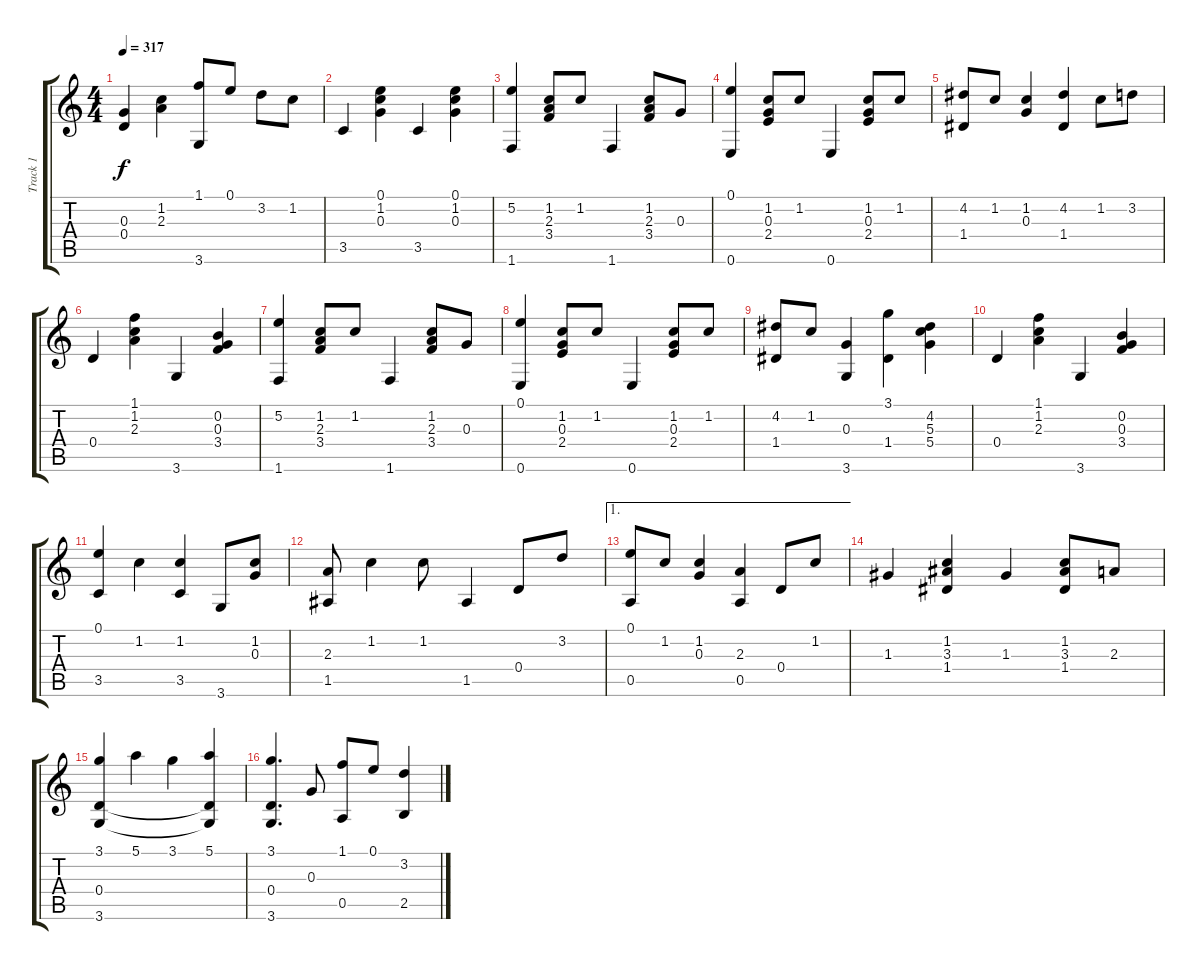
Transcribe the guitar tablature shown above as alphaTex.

\track ("Track 1" "Track 1") {instrument acousticguitarsteel}
\staff {score tabs}
\tuning (E4 B3 G3 D3 A2 E2) {hide}
\ts (4 4)
\tempo 317
\clef g2
\ks c
(0.3 0.4).4{dy f} (1.2 2.3).4 (1.1 3.6).8 0.1.8 3.2.8 1.2.8 |
3.5.4 (0.1 1.2 0.3).4 3.5.4 (0.1 1.2 0.3).4 |
(5.2 1.6).4 (1.2 2.3 3.4).8 1.2.8 1.6.4 (1.2 2.3 3.4).8 0.3.8 |
(0.1 0.6).4 (1.2 0.3 2.4).8 1.2.8 0.6.4 (1.2 0.3 2.4).8 1.2.8 |
(4.2 1.4).8 1.2.8 (1.2 0.3).4 (4.2 1.4).4 1.2.8 3.2.8 |
0.4.4 (1.1 1.2 2.3).4 3.6.4 (0.2 0.3 3.4).4 |
(5.2 1.6).4 (1.2 2.3 3.4).8 1.2.8 1.6.4 (1.2 2.3 3.4).8 0.3.8 |
(0.1 0.6).4 (1.2 0.3 2.4).8 1.2.8 0.6.4 (1.2 0.3 2.4).8 1.2.8 |
(4.2 1.4).8 1.2.8 (0.3 3.6).4 (3.1 1.4).4 (4.2 5.3 5.4).4 |
0.4.4 (1.1 1.2 2.3).4 3.6.4 (0.2 0.3 3.4).4 |
(0.1 3.5).4 1.2.4 (1.2 3.5).4 3.6.8 (1.2 0.3).8 |
(2.3 1.5).8 1.2.4 1.2.8 1.5.4 0.4.8 3.2.8 |
\ae 1
(0.1 0.5).8 1.2.8 (1.2 0.3).4 (2.3 0.5).4 0.4.8 1.2.8 |
1.3.4 (1.2 3.3 1.4).4 1.3.4 (1.2 3.3 1.4).8 2.3.8 |
(3.1 0.4 3.6).4 5.1.4 3.1.4 (5.1 0.4{t} 3.6{t}).4 |
(3.1 0.4 3.6).4{d} 0.3.8 (1.1 0.5).8 0.1.8 (3.2 2.5).4
